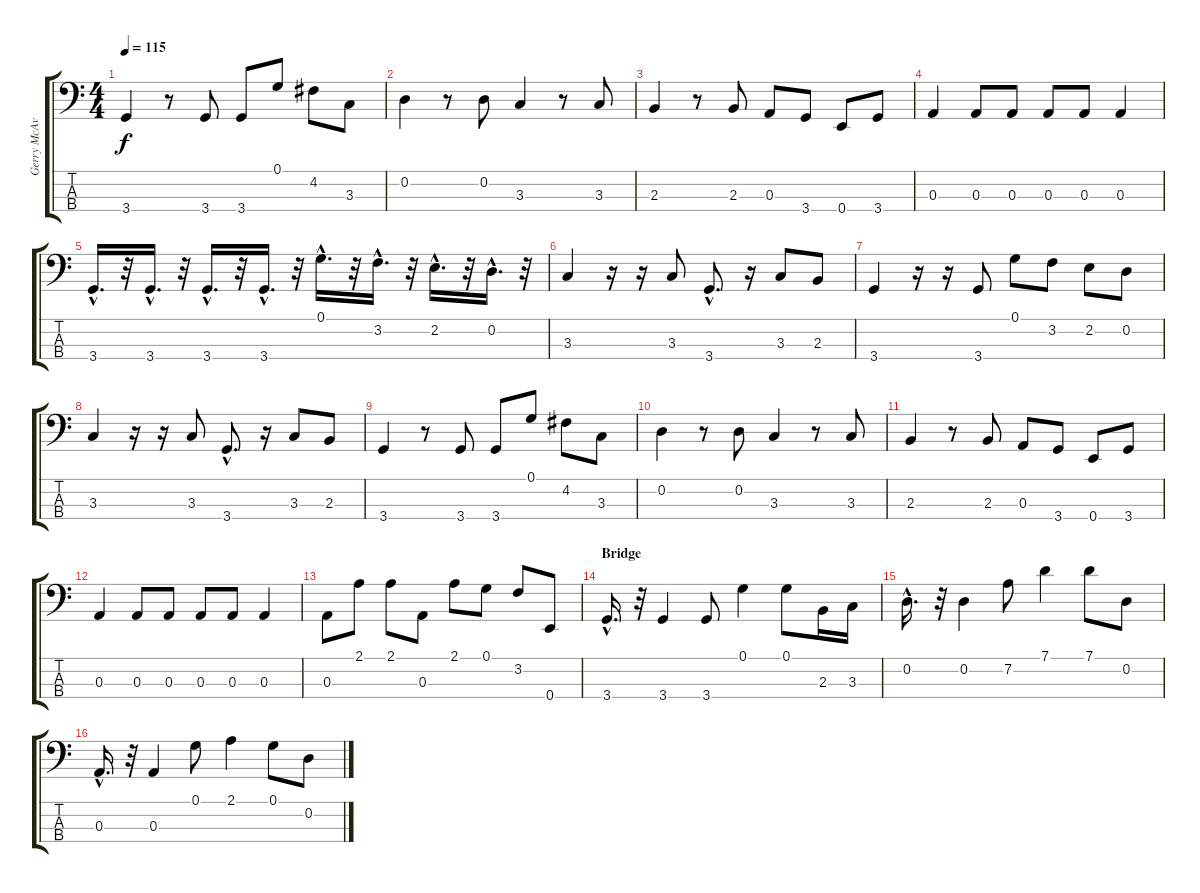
\track ("Gerry McAvoy" "Gerry McAv") {instrument electricbassfinger}
\staff {score tabs}
\tuning (G2 D2 A1 E1) {hide}
\ts (4 4)
\tempo 115
\clef f4
\ks c
3.4.4{dy f} r.8 3.4.8 3.4.8 0.1.8 4.2.8 3.3.8 |
0.2.4 r.8 0.2.8 3.3.4 r.8 3.3.8 |
2.3.4 r.8 2.3.8 0.3.8 3.4.8 0.4.8 3.4.8 |
0.3.4 0.3.8 0.3.8 0.3.8 0.3.8 0.3.4 |
3.4{hac}.16{d} r.32 3.4{hac}.16{d} r.32 3.4{hac}.16{d} r.32 3.4{hac}.16{d} r.32 0.1{hac}.16{d} r.32 3.2{hac}.16{d} r.32 2.2{hac}.16{d} r.32 0.2{hac}.16{d} r.32 |
3.3.4 r.16 r.16 3.3.8 3.4{hac}.8{d} r.16 3.3.8 2.3.8 |
3.4.4 r.16 r.16 3.4.8 0.1.8 3.2.8 2.2.8 0.2.8 |
3.3.4 r.16 r.16 3.3.8 3.4{hac}.8{d} r.16 3.3.8 2.3.8 |
3.4.4 r.8 3.4.8 3.4.8 0.1.8 4.2.8 3.3.8 |
0.2.4 r.8 0.2.8 3.3.4 r.8 3.3.8 |
2.3.4 r.8 2.3.8 0.3.8 3.4.8 0.4.8 3.4.8 |
0.3.4 0.3.8 0.3.8 0.3.8 0.3.8 0.3.4 |
0.3.8 2.1.8 2.1.8 0.3.8 2.1.8 0.1.8 3.2.8 0.4.8 |
\section ("" "Bridge")
3.4{hac}.16{d} r.32 3.4.4 3.4.8 0.1.4 0.1.8 2.3.16 3.3.16 |
0.2{hac}.16{d} r.32 0.2.4 7.2.8 7.1.4 7.1.8 0.2.8 |
0.3{hac}.16{d} r.32 0.3.4 0.1.8 2.1.4 0.1.8 0.2.8
